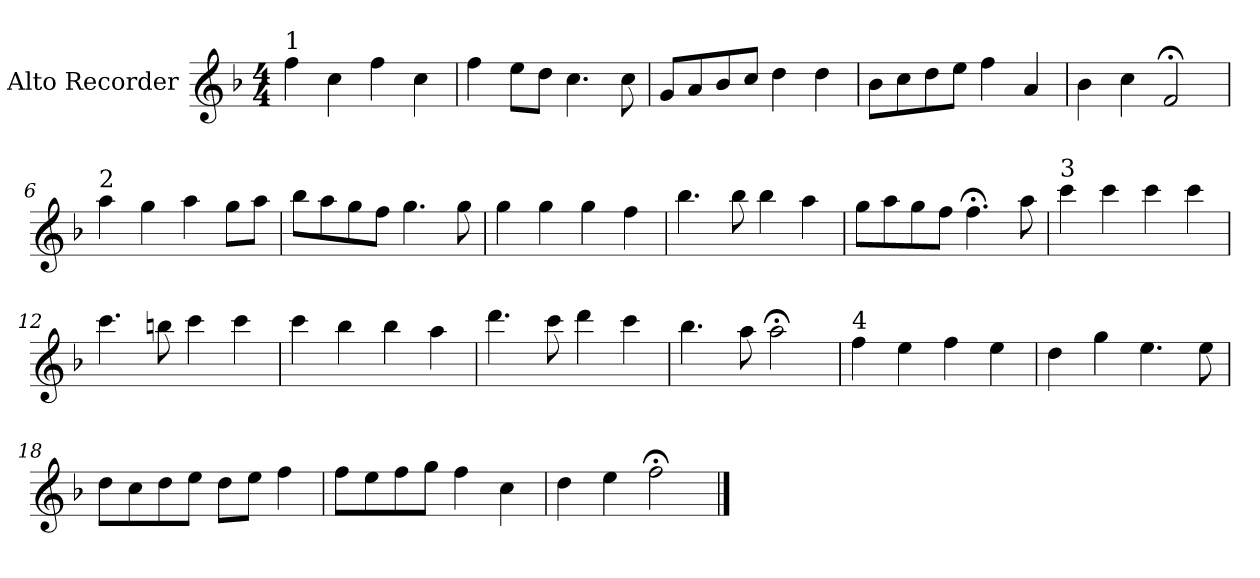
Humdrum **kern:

**kern
*part1
*staff1
*I"Alto Recorder
*I'A. Rec.
*clefG2
*k[b-]
*F:
*M4/4
=1
!LO:TX:a:t=1
4ff\
4cc\
4ff\
4cc\
=2
4ff\
8ee\L
8dd\J
4.cc\
8cc\
=3
8g/L
8a/
8b-/
8cc/J
4dd\
4dd\
=4
8b-\L
8cc\
8dd\
8ee\J
4ff\
4a/
=5
4b-\
4cc\
2f;</
=6
!LO:TX:a:t=2
4aa\
4gg\
4aa\
8gg\L
8aa\J
!!LO:LB:g=z
=7
8bb-\L
8aa\
8gg\
8ff\J
4.gg\
8gg\
=8
4gg\
4gg\
4gg\
4ff\
=9
4.bb-\
8bb-\
4bb-\
4aa\
=10
8gg\L
8aa\
8gg\
8ff\J
4.ff;<\
8aa\
=11
!LO:TX:a:t=3
4ccc\
4ccc\
4ccc\
4ccc\
=12
4.ccc\
8bbn\
4ccc\
4ccc\
=13
4ccc\
4bb-\
4bb-\
4aa\
!!LO:LB:g=z
=14
4.ddd\
8ccc\
4ddd\
4ccc\
=15
4.bb-\
8aa\
2aa;<\
=16
!LO:TX:a:t=4
4ff\
4ee\
4ff\
4ee\
=17
4dd\
4gg\
4.ee\
8ee\
=18
8dd\L
8cc\
8dd\
8ee\J
8dd\L
8ee\J
4ff\
=19
8ff\L
8ee\
8ff\
8gg\J
4ff\
4cc\
=20
4dd\
4ee\
2ff;<\
==
*-
